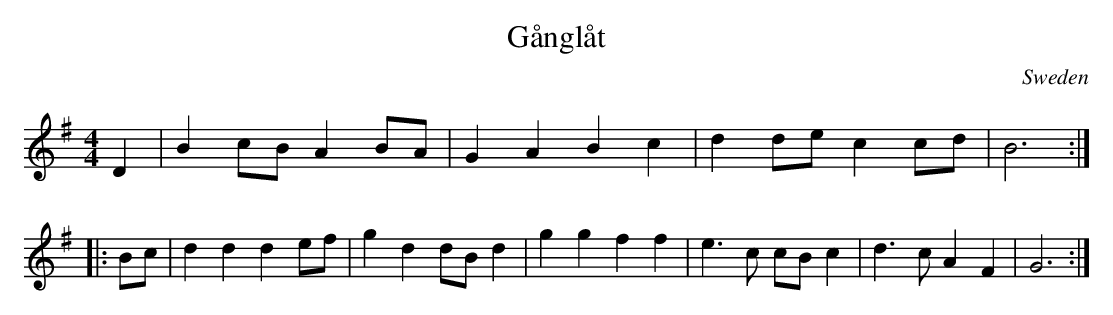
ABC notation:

X:1
T:Gånglåt
M:4/4
O:Sweden
K:G
D2|\
B2cB A2BA| G2A2 B2c2| d2de c2cd| B6 ::
Bc|\
d2d2 d2ef| g2 d2 dBd2| g2g2 f2f2| e3c cBc2|\
d3c A2F2| G6:|
